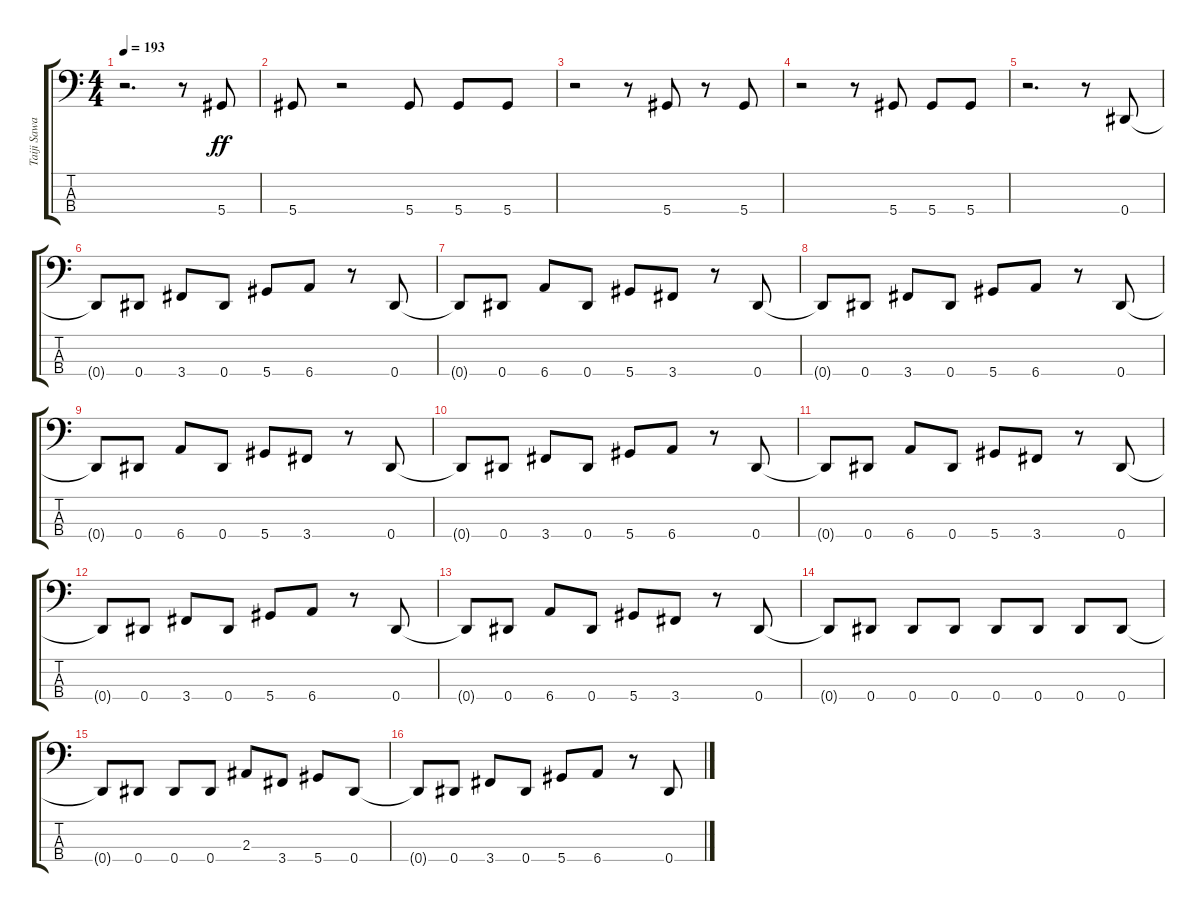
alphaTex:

\track ("Taiji Sawada (Taiji)" "Taiji Sawa") {instrument electricbasspick}
\staff {score tabs}
\tuning (Gb2 Db2 Ab1 Eb1) {hide}
\ts (4 4)
\tempo 193
\clef f4
\ks c
r.2{d dy ff} r.8 5.4.8 |
5.4.8 r.2 5.4.8 5.4.8 5.4.8 |
r.2 r.8 5.4.8 r.8 5.4.8 |
r.2 r.8 5.4.8 5.4.8 5.4.8 |
r.2{d} r.8 0.4.8 |
0.4{t}.8 0.4.8 3.4.8 0.4.8 5.4.8 6.4.8 r.8 0.4.8 |
0.4{t}.8 0.4.8 6.4.8 0.4.8 5.4.8 3.4.8 r.8 0.4.8 |
0.4{t}.8 0.4.8 3.4.8 0.4.8 5.4.8 6.4.8 r.8 0.4.8 |
0.4{t}.8 0.4.8 6.4.8 0.4.8 5.4.8 3.4.8 r.8 0.4.8 |
0.4{t}.8 0.4.8 3.4.8 0.4.8 5.4.8 6.4.8 r.8 0.4.8 |
0.4{t}.8 0.4.8 6.4.8 0.4.8 5.4.8 3.4.8 r.8 0.4.8 |
0.4{t}.8 0.4.8 3.4.8 0.4.8 5.4.8 6.4.8 r.8 0.4.8 |
0.4{t}.8 0.4.8 6.4.8 0.4.8 5.4.8 3.4.8 r.8 0.4.8 |
0.4{t}.8 0.4.8 0.4.8 0.4.8 0.4.8 0.4.8 0.4.8 0.4.8 |
0.4{t}.8 0.4.8 0.4.8 0.4.8 2.3.8 3.4.8 5.4.8 0.4.8 |
0.4{t}.8 0.4.8 3.4.8 0.4.8 5.4.8 6.4.8 r.8 0.4.8
